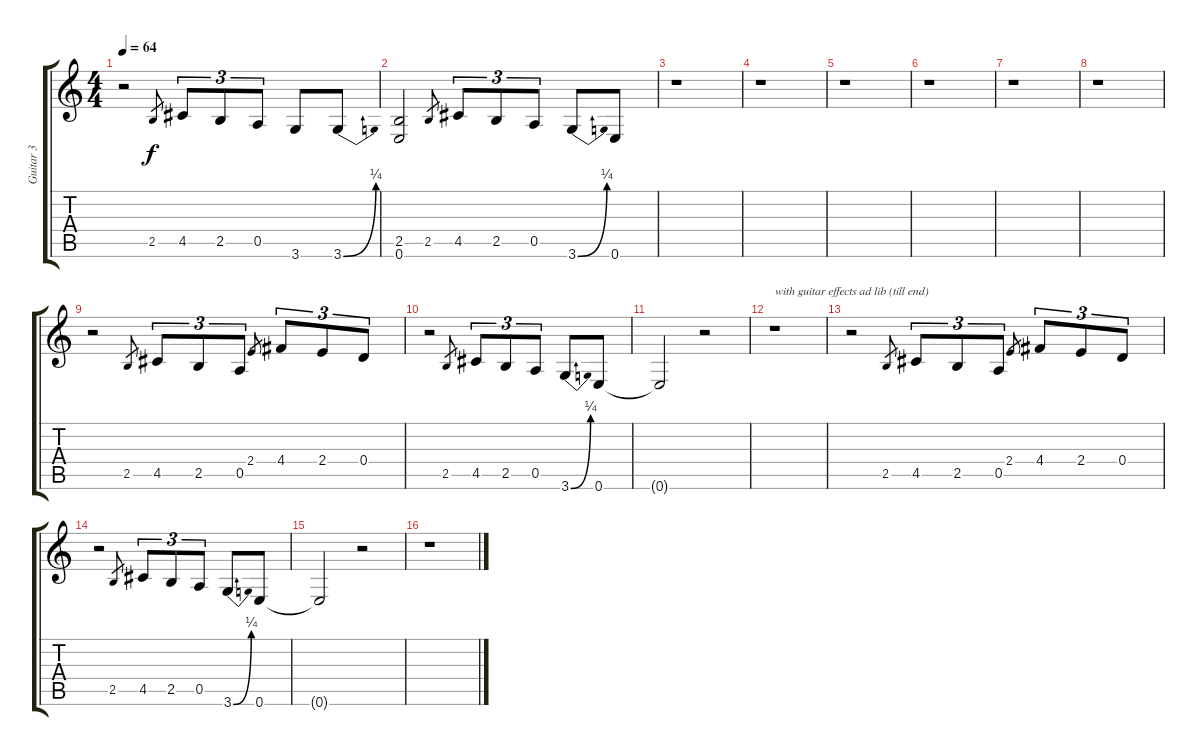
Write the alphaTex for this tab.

\track ("Guitar 3" "Guitar 3") {instrument electricguitarclean}
\staff {score tabs}
\tuning (E4 B3 G3 D3 A2 E2) {hide}
\ts (4 4)
\tempo 64
\clef g2
\ks c
r.2{dy f} 2.5.8{gr} 4.5.8{tu (3 2)} 2.5.8{tu (3 2)} 0.5.8{tu (3 2)} 3.6.8 3.6{be (bend 0 0 60 1)}.8 |
(2.5 0.6).2 2.5.8{gr} 4.5.8{tu (3 2)} 2.5.8{tu (3 2)} 0.5.8{tu (3 2)} 3.6{be (bend 0 0 60 1)}.8 0.6.8 |
r.1 |
r.1 |
r.1 |
r.1 |
r.1 |
r.1 |
r.2 2.5.8{gr} 4.5.8{tu (3 2)} 2.5.8{tu (3 2)} 0.5.8{tu (3 2)} 2.4.8{gr} 4.4.8{tu (3 2)} 2.4.8{tu (3 2)} 0.4.8{tu (3 2)} |
r.2 2.5.8{gr} 4.5.8{tu (3 2)} 2.5.8{tu (3 2)} 0.5.8{tu (3 2)} 3.6{be (bend 0 0 60 1)}.8 0.6.8 |
0.6{t}.2 r.2 |
r.1{txt "with guitar effects ad lib (till end)"} |
r.2 2.5.8{gr} 4.5.8{tu (3 2)} 2.5.8{tu (3 2)} 0.5.8{tu (3 2)} 2.4.8{gr} 4.4.8{tu (3 2)} 2.4.8{tu (3 2)} 0.4.8{tu (3 2)} |
r.2 2.5.8{gr} 4.5.8{tu (3 2)} 2.5.8{tu (3 2)} 0.5.8{tu (3 2)} 3.6{be (bend 0 0 60 1)}.8 0.6.8 |
0.6{t}.2 r.2 |
r.1
